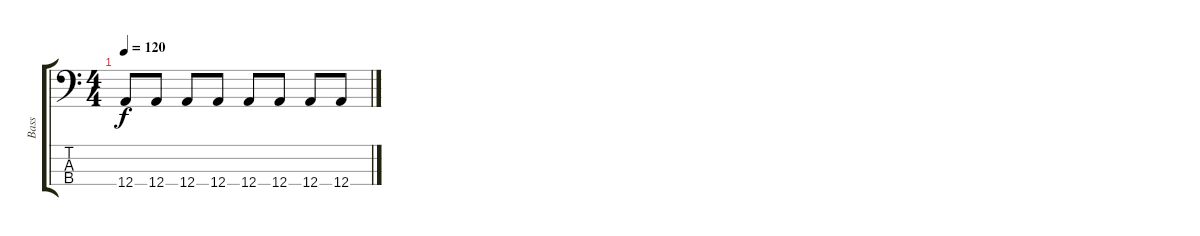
\track ("Bass" "Bass") {instrument electricbassfinger}
\staff {score tabs}
\tuning (D2 A1 E1 A0) {hide}
\ts (4 4)
\tempo 120
\clef f4
\ks c
12.4.8{dy f} 12.4.8 12.4.8 12.4.8 12.4.8 12.4.8 12.4.8 12.4.8
